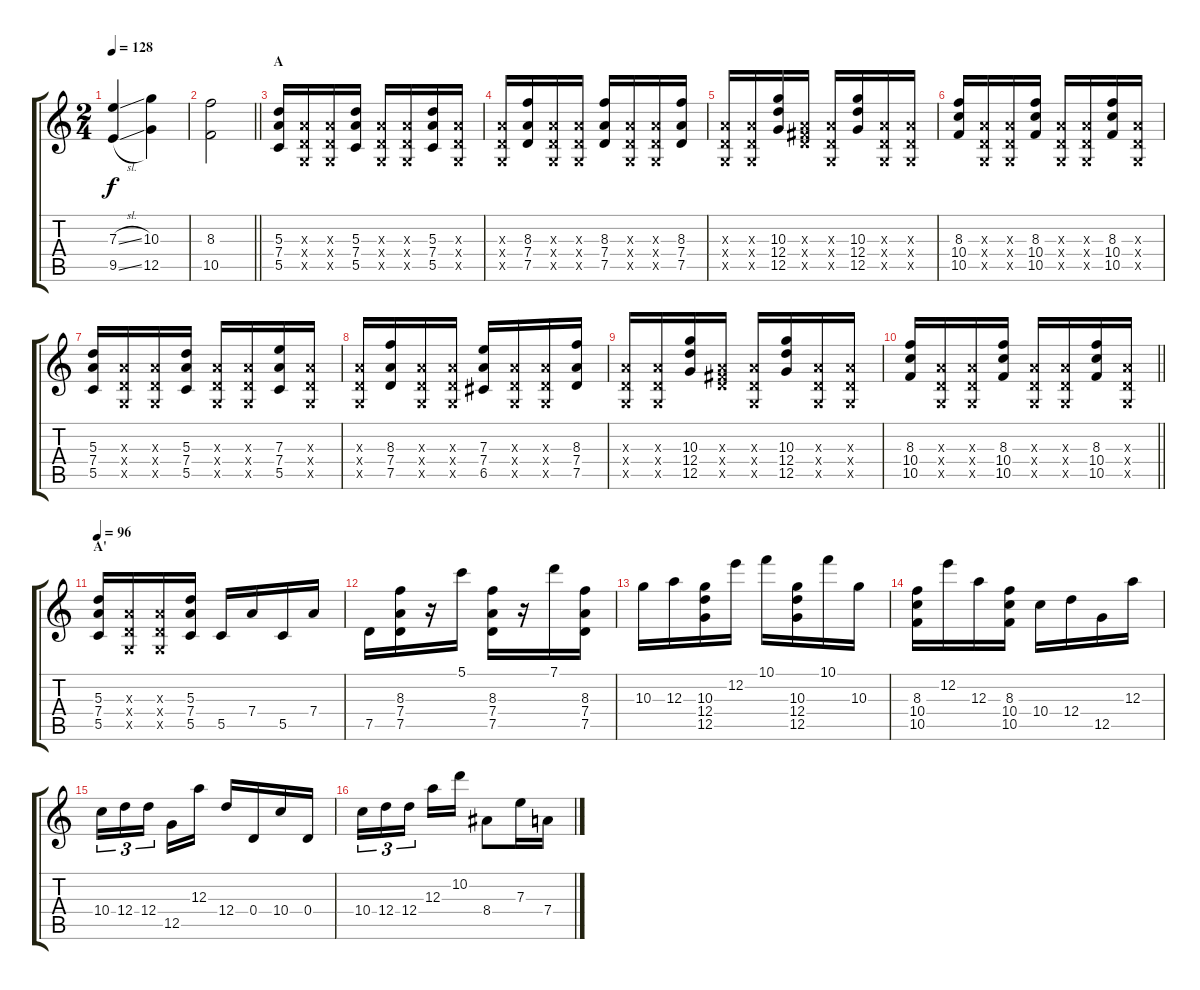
\track "" {instrument distortionguitar}
\staff {score tabs}
\tuning (G4 E4 A3 D3 G2 C2) {hide}
\ts (2 4)
\tempo 128
\clef g2
\ks c
(7.3{sl} 9.5{sl}).4{dy f} (10.3 12.5).4 |
\barLineRight lightlight
(8.3 10.5).2 |
\section ("" "A")
(5.3 7.4 5.5).16 (0.3{x} 0.4{x} 0.5{x}).16 (0.3{x} 0.4{x} 0.5{x}).16 (5.3 7.4 5.5).16 (0.3{x} 0.4{x} 0.5{x}).16 (0.3{x} 0.4{x} 0.5{x}).16 (5.3 7.4 5.5).16 (0.3{x} 0.4{x} 0.5{x}).16 |
(0.3{x} 0.4{x} 0.5{x}).16 (8.3 7.4 7.5).16 (0.3{x} 0.4{x} 0.5{x}).16 (0.3{x} 0.4{x} 0.5{x}).16 (8.3 7.4 7.5).16 (0.3{x} 0.4{x} 0.5{x}).16 (0.3{x} 0.4{x} 0.5{x}).16 (8.3 7.4 7.5).16 |
(0.3{x} 0.4{x} 0.5{x}).16 (0.3{x} 0.4{x} 0.5{x}).16 (10.3 12.4 12.5).16 (0.3{x} 0.4{x} 11.5{x}).16 (0.3{x} 0.4{x} 0.5{x}).16 (10.3 12.4 12.5).16 (0.3{x} 0.4{x} 0.5{x}).16 (0.3{x} 0.4{x} 0.5{x}).16 |
(8.3 10.4 10.5).16 (0.3{x} 0.4{x} 0.5{x}).16 (0.3{x} 0.4{x} 0.5{x}).16 (8.3 10.4 10.5).16 (0.3{x} 0.4{x} 0.5{x}).16 (0.3{x} 0.4{x} 0.5{x}).16 (8.3 10.4 10.5).16 (0.3{x} 0.4{x} 0.5{x}).16 |
(5.3 7.4 5.5).16 (0.3{x} 0.4{x} 0.5{x}).16 (0.3{x} 0.4{x} 0.5{x}).16 (5.3 7.4 5.5).16 (0.3{x} 0.4{x} 0.5{x}).16 (0.3{x} 0.4{x} 0.5{x}).16 (7.3 7.4 5.5).16 (0.3{x} 0.4{x} 0.5{x}).16 |
(0.3{x} 0.4{x} 0.5{x}).16 (8.3 7.4 7.5).16 (0.3{x} 0.4{x} 0.5{x}).16 (0.3{x} 0.4{x} 0.5{x}).16 (7.3 7.4 6.5).16 (0.3{x} 0.4{x} 0.5{x}).16 (0.3{x} 0.4{x} 0.5{x}).16 (8.3 7.4 7.5).16 |
(0.3{x} 0.4{x} 0.5{x}).16 (0.3{x} 0.4{x} 0.5{x}).16 (10.3 12.4 12.5).16 (0.3{x} 0.4{x} 11.5{x}).16 (0.3{x} 0.4{x} 0.5{x}).16 (10.3 12.4 12.5).16 (0.3{x} 0.4{x} 0.5{x}).16 (0.3{x} 0.4{x} 0.5{x}).16 |
\barLineRight lightlight
(8.3 10.4 10.5).16 (0.3{x} 0.4{x} 0.5{x}).16 (0.3{x} 0.4{x} 0.5{x}).16 (8.3 10.4 10.5).16 (0.3{x} 0.4{x} 0.5{x}).16 (0.3{x} 0.4{x} 0.5{x}).16 (8.3 10.4 10.5).16 (0.3{x} 0.4{x} 0.5{x}).16 |
\section ("" "A'")
\tempo 96
(5.3 7.4 5.5).16 (0.3{x} 0.4{x} 0.5{x}).16 (0.3{x} 0.4{x} 0.5{x}).16 (5.3 7.4 5.5).16 5.5.16 7.4.16 5.5.16 7.4.16 |
7.5.16 (8.3 7.4 7.5).16 r.16 5.1.16 (8.3 7.4 7.5).16 r.16 7.1.16 (8.3 7.4 7.5).16 |
10.3.16 12.3.16 (10.3 12.4 12.5).16 12.2.16 10.1.16 (10.3 12.4 12.5).16 10.1.16 10.3.16 |
(8.3 10.4 10.5).16 12.2.16 12.3.16 (8.3 10.4 10.5).16 10.4.16 12.4.16 12.5.16 12.3.16 |
10.4.16{tu (3 2)} 12.4.16{tu (3 2)} 12.4.16{tu (3 2) beam splitsecondary} 12.5.16 12.3.16 12.4.16 0.4.16 10.4.16 0.4.16 |
10.4.16{tu (3 2)} 12.4.16{tu (3 2)} 12.4.16{tu (3 2) beam splitsecondary} 12.3.16 10.2.16 8.4.8 7.3.16 7.4.16
